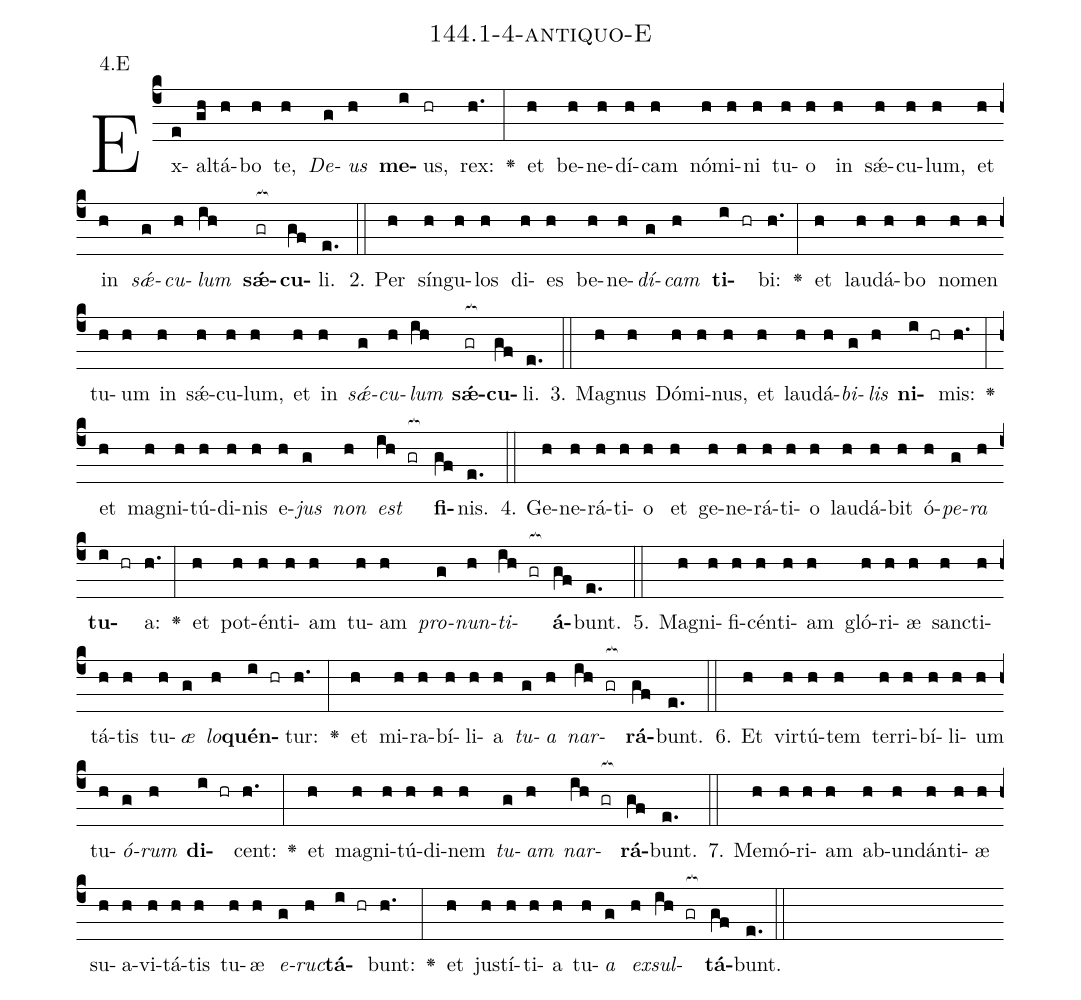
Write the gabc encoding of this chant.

name: 144.1-4-antiquo-E;
annotation: 4.E;
%%
(c4)Ex(e)al(gh)tá(h)bo(h) te,(h) <i>De</i>(g)<i>us</i>(h) <b>me</b>(i)us,(hr) rex:(h.) <v>\greheightstar</v>(:) et(h) be(h)ne(h)dí(h)cam(h) nó(h)mi(h)ni(h) tu(h)o(h) in(h) sǽ(h)cu(h)lum,(h) et(h) in(h) <i>sǽ</i>(g)<i>cu</i>(h)<i>lum</i>(ih) <b>sǽ</b>(gr[ocb:1{])<b>cu</b>(gf[ocb:0}])li.(e.) (::)
2. Per(h) sín(h)gu(h)los(h) di(h)es(h) be(h)ne(h)<i>dí</i>(g)<i>cam</i>(h) <b>ti</b>(i hr)bi:(h.) <v>\greheightstar</v>(:) et(h) lau(h)dá(h)bo(h) no(h)men(h) tu(h)um(h) in(h) sǽ(h)cu(h)lum,(h) et(h) in(h) <i>sǽ</i>(g)<i>cu</i>(h)<i>lum</i>(ih) <b>sǽ</b>(gr[ocb:1{])<b>cu</b>(gf[ocb:0}])li.(e.) (::)
3. Ma(h)gnus(h) Dó(h)mi(h)nus,(h) et(h) lau(h)dá(h)<i>bi</i>(g)<i>lis</i>(h) <b>ni</b>(i hr)mis:(h.) <v>\greheightstar</v>(:) et(h) ma(h)gni(h)tú(h)di(h)nis(h) e(h)<i>jus</i>(g) <i>non</i>(h) <i>est</i>(ih gr[ocb:1{]) <b>fi</b>(gf[ocb:0}])nis.(e.) (::)
4. Ge(h)ne(h)rá(h)ti(h)o(h) et(h) ge(h)ne(h)rá(h)ti(h)o(h) lau(h)dá(h)bit(h) ó(h)<i>pe</i>(g)<i>ra</i>(h) <b>tu</b>(i hr)a:(h.) <v>\greheightstar</v>(:) et(h) pot(h)én(h)ti(h)am(h) tu(h)am(h) <i>pro</i>(g)<i>nun</i>(h)<i>ti</i>(ih gr[ocb:1{])<b>á</b>(gf[ocb:0}])bunt.(e.) (::)
5. Ma(h)gni(h)fi(h)cén(h)ti(h)am(h) gló(h)ri(h)æ(h) sanc(h)ti(h)tá(h)tis(h) tu(h)<i>æ</i>(g) <i>lo</i>(h)<b>quén</b>(i hr)tur:(h.) <v>\greheightstar</v>(:) et(h) mi(h)ra(h)bí(h)li(h)a(h) <i>tu</i>(g)<i>a</i>(h) <i>nar</i>(ih gr[ocb:1{])<b>rá</b>(gf[ocb:0}])bunt.(e.) (::)
6. Et(h) vir(h)tú(h)tem(h) ter(h)ri(h)bí(h)li(h)um(h) tu(h)<i>ó</i>(g)<i>rum</i>(h) <b>di</b>(i hr)cent:(h.) <v>\greheightstar</v>(:) et(h) ma(h)gni(h)tú(h)di(h)nem(h) <i>tu</i>(g)<i>am</i>(h) <i>nar</i>(ih gr[ocb:1{])<b>rá</b>(gf[ocb:0}])bunt.(e.) (::)
7. Me(h)mó(h)ri(h)am(h) ab(h)un(h)dán(h)ti(h)æ(h) su(h)a(h)vi(h)tá(h)tis(h) tu(h)æ(h) <i>e</i>(g)<i>ruc</i>(h)<b>tá</b>(i hr)bunt:(h.) <v>\greheightstar</v>(:) et(h) jus(h)tí(h)ti(h)a(h) tu(h)<i>a</i>(g) <i>ex</i>(h)<i>sul</i>(ih gr[ocb:1{])<b>tá</b>(gf[ocb:0}])bunt.(e.) (::)
